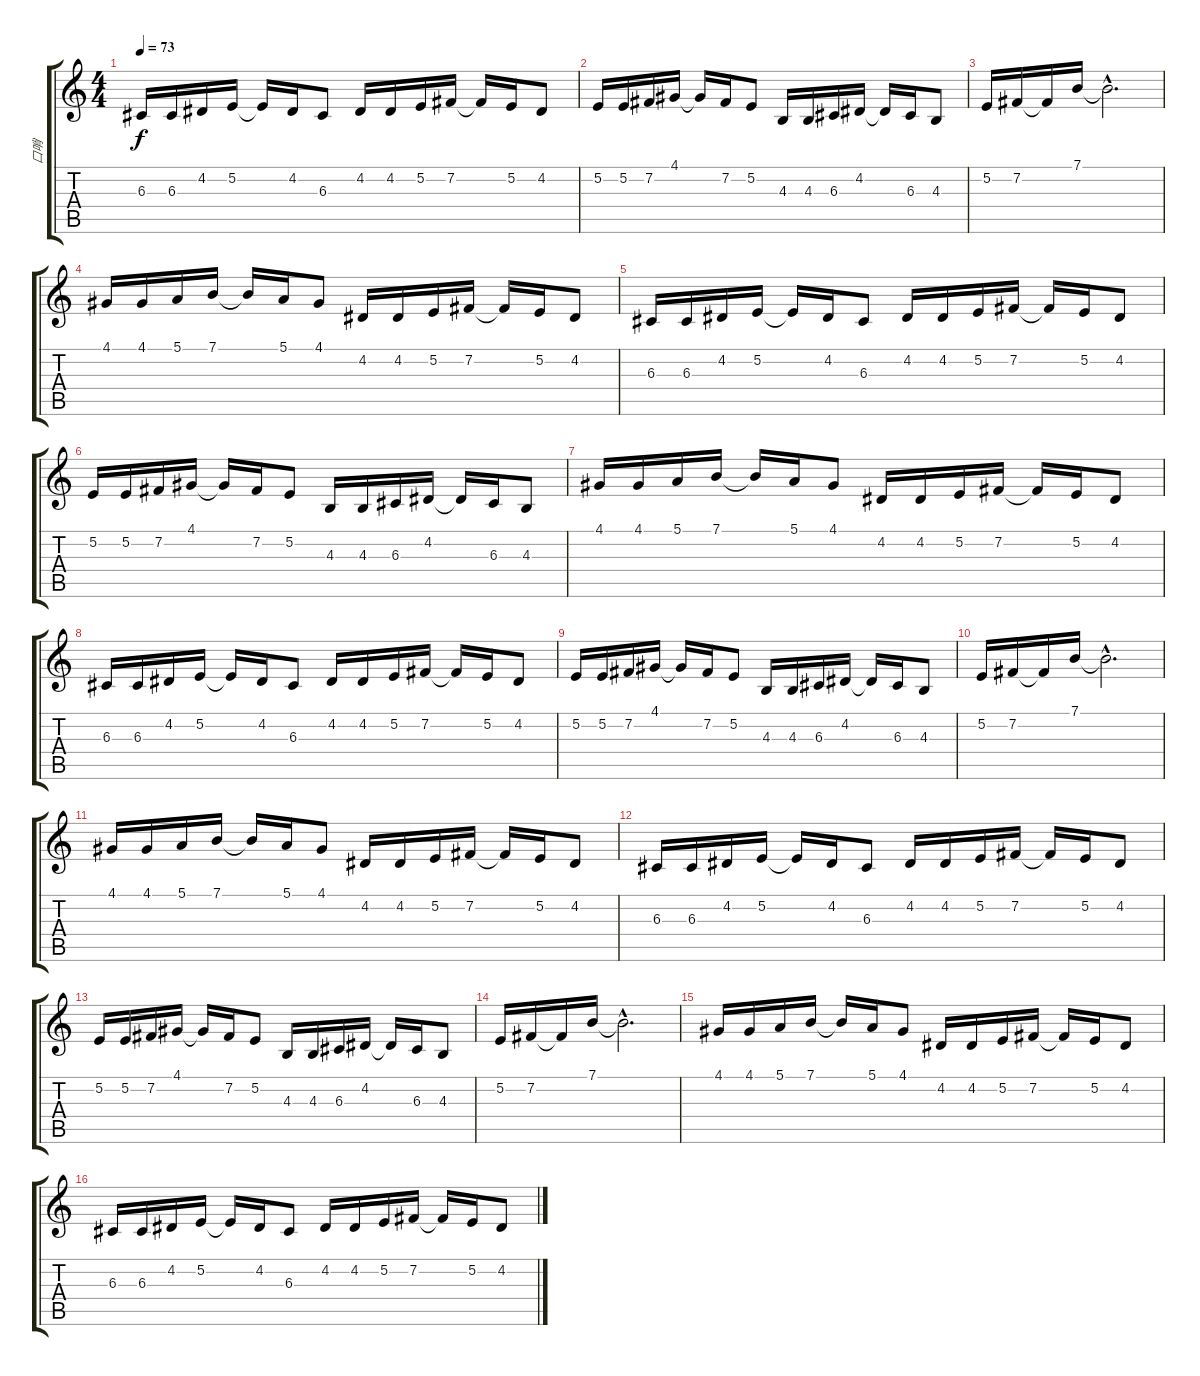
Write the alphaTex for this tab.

\track ("口哨" "口哨") {instrument whistle}
\staff {score tabs}
\tuning (E4 B3 G3 D3 A2 E2) {hide}
\ts (4 4)
\tempo 73
\clef g2
\ks c
6.3.16{dy f} 6.3.16 4.2.16 5.2.16 5.2{t}.16 4.2.16 6.3.8 4.2.16 4.2.16 5.2.16 7.2.16 7.2{t}.16 5.2.16 4.2.8 |
5.2.16 5.2.16 7.2.16 4.1.16 4.1{t}.16 7.2.16 5.2.8 4.3.16 4.3.16 6.3.16 4.2.16 4.2{t}.16 6.3.16 4.3.8 |
5.2.16 7.2.16 7.2{t}.16 7.1.16 7.1{hac t}.2{d} |
4.1.16 4.1.16 5.1.16 7.1.16 7.1{t}.16 5.1.16 4.1.8 4.2.16 4.2.16 5.2.16 7.2.16 7.2{t}.16 5.2.16 4.2.8 |
6.3.16 6.3.16 4.2.16 5.2.16 5.2{t}.16 4.2.16 6.3.8 4.2.16 4.2.16 5.2.16 7.2.16 7.2{t}.16 5.2.16 4.2.8 |
5.2.16 5.2.16 7.2.16 4.1.16 4.1{t}.16 7.2.16 5.2.8 4.3.16 4.3.16 6.3.16 4.2.16 4.2{t}.16 6.3.16 4.3.8 |
4.1.16{volume 10} 4.1.16 5.1.16 7.1.16 7.1{t}.16 5.1.16 4.1.8 4.2.16 4.2.16 5.2.16 7.2.16 7.2{t}.16 5.2.16 4.2.8 |
6.3.16 6.3.16 4.2.16 5.2.16 5.2{t}.16 4.2.16 6.3.8 4.2.16 4.2.16 5.2.16 7.2.16 7.2{t}.16 5.2.16 4.2.8 |
5.2.16 5.2.16 7.2.16 4.1.16 4.1{t}.16 7.2.16 5.2.8 4.3.16 4.3.16 6.3.16 4.2.16 4.2{t}.16 6.3.16 4.3.8 |
5.2.16 7.2.16 7.2{t}.16 7.1.16 7.1{hac t}.2{d} |
4.1.16 4.1.16 5.1.16 7.1.16 7.1{t}.16 5.1.16 4.1.8 4.2.16 4.2.16 5.2.16 7.2.16 7.2{t}.16 5.2.16 4.2.8 |
6.3.16 6.3.16 4.2.16 5.2.16 5.2{t}.16 4.2.16 6.3.8 4.2.16 4.2.16 5.2.16 7.2.16 7.2{t}.16 5.2.16 4.2.8 |
5.2.16 5.2.16 7.2.16 4.1.16 4.1{t}.16 7.2.16 5.2.8 4.3.16 4.3.16 6.3.16 4.2.16 4.2{t}.16 6.3.16 4.3.8 |
5.2.16 7.2.16 7.2{t}.16 7.1.16 7.1{hac t}.2{d} |
4.1.16 4.1.16 5.1.16 7.1.16 7.1{t}.16 5.1.16 4.1.8 4.2.16 4.2.16 5.2.16 7.2.16 7.2{t}.16 5.2.16 4.2.8 |
6.3.16 6.3.16 4.2.16 5.2.16 5.2{t}.16 4.2.16 6.3.8 4.2.16 4.2.16 5.2.16 7.2.16 7.2{t}.16 5.2.16 4.2.8
